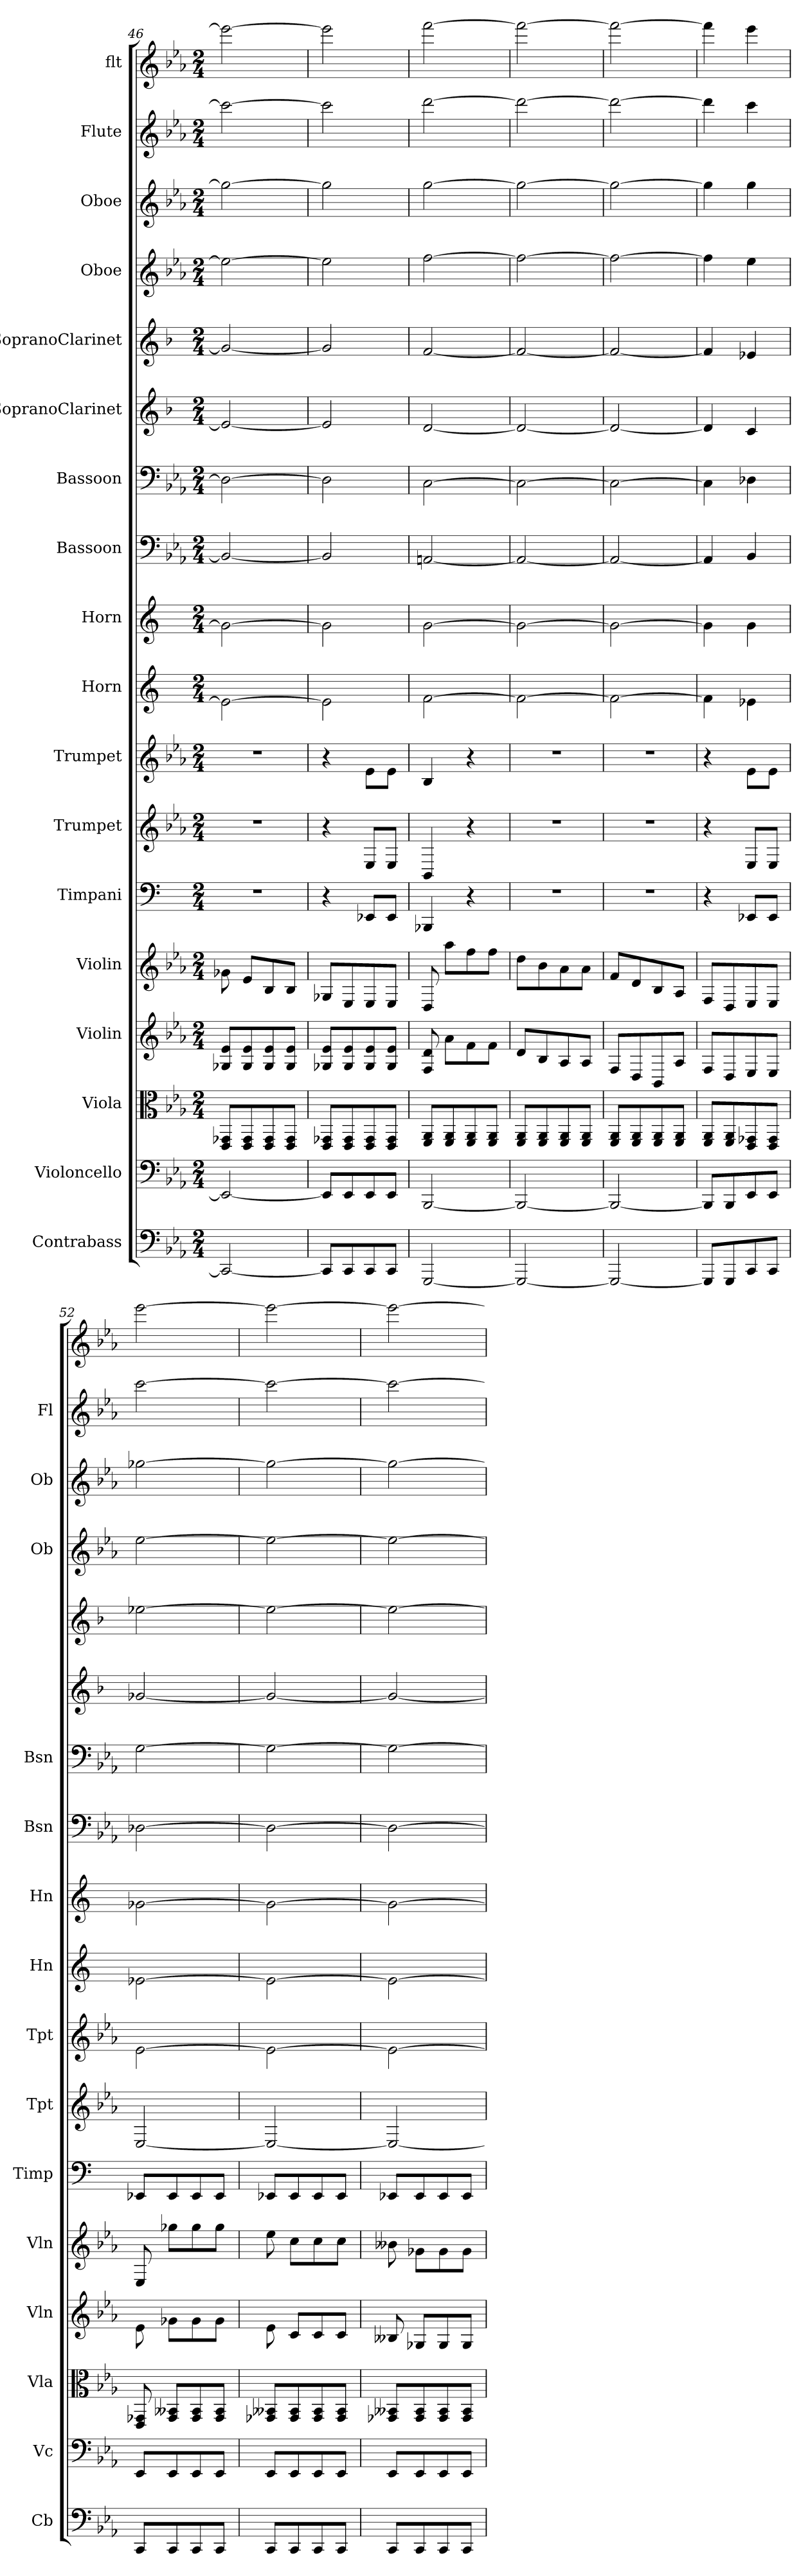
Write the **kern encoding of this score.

**kern	**kern	**kern	**kern	**kern	**kern	**kern	**kern	**kern	**kern	**kern	**kern	**kern	**kern	**kern	**kern	**kern	**kern
*part18	*part17	*part16	*part15	*part14	*part13	*part12	*part11	*part10	*part9	*part8	*part7	*part6	*part5	*part4	*part3	*part2	*part1
*staff18	*staff17	*staff16	*staff15	*staff14	*staff13	*staff12	*staff11	*staff10	*staff9	*staff8	*staff7	*staff6	*staff5	*staff4	*staff3	*staff2	*staff1
*I"Contrabass	*I"Violoncello	*I"Viola	*I"Violin	*I"Violin	*I"Timpani	*I"Trumpet	*I"Trumpet	*I"Horn	*I"Horn	*I"Bassoon	*I"Bassoon	*I"SopranoClarinet	*I"SopranoClarinet	*I"Oboe	*I"Oboe	*I"Flute	*I"flt
*I'Cb	*I'Vc	*I'Vla	*I'Vln	*I'Vln	*I'Timp	*I'Tpt	*I'Tpt	*I'Hn	*I'Hn	*I'Bsn	*I'Bsn	*	*	*I'Ob	*I'Ob	*I'Fl	*
*clefF4	*clefF4	*clefC3	*clefG2	*clefG2	*clefF4	*clefG2	*clefG2	*clefG2	*clefG2	*clefF4	*clefF4	*clefG2	*clefG2	*clefG2	*clefG2	*clefG2	*clefG2
*k[b-e-a-]	*k[b-e-a-]	*k[b-e-a-]	*k[b-e-a-]	*k[b-e-a-]	*k[]	*k[b-e-a-]	*k[b-e-a-]	*k[]	*k[]	*k[b-e-a-]	*k[b-e-a-]	*k[b-]	*k[b-]	*k[b-e-a-]	*k[b-e-a-]	*k[b-e-a-]	*k[b-e-a-]
*c:	*c:	*c:	*c:	*c:	*	*c:	*c:	*	*	*c:	*c:	*	*	*c:	*c:	*c:	*c:
*M2/4	*M2/4	*M2/4	*M2/4	*M2/4	*M2/4	*M2/4	*M2/4	*M2/4	*M2/4	*M2/4	*M2/4	*M2/4	*M2/4	*M2/4	*M2/4	*M2/4	*M2/4
=46	=46	=46	=46	=46	=46	=46	=46	=46	=46	=46	=46	=46	=46	=46	=46	=46	=46
2CC/_	2EE-/_	8EE-/ 8GG-X/L	8G-X/ 8e-/L	8g-X\	2r	2r	2r	2e-\_	2g\_	2BB-/_	2D-\_	2e-/_	2g/_	2ee-\_	2gg\_	2ccc\_	2eee-\_
.	.	8EE-/ 8GG-/	8G-/ 8e-/	8e-/L	.	.	.	.	.	.	.	.	.	.	.	.	.
.	.	8EE-/ 8GG-/	8G-/ 8e-/	8B-/	.	.	.	.	.	.	.	.	.	.	.	.	.
.	.	8EE-/ 8GG-/J	8G-/ 8e-/J	8B-/J	.	.	.	.	.	.	.	.	.	.	.	.	.
=47	=47	=47	=47	=47	=47	=47	=47	=47	=47	=47	=47	=47	=47	=47	=47	=47	=47
8CC/L]	8EE-/L]	8EE-/ 8GG-X/L	8G-X/ 8e-/L	8G-X/L	4r	4r	4r	2e-\]	2g\]	2BB-/]	2D-\]	2e-/]	2g/]	2ee-\]	2gg\]	2ccc\]	2eee-\]
8CC/	8EE-/	8EE-/ 8GG-/	8G-/ 8e-/	8E-/	.	.	.	.	.	.	.	.	.	.	.	.	.
8CC/	8EE-/	8EE-/ 8GG-/	8G-/ 8e-/	8E-/	8EE-X/L	8E-/L	8e-\L	.	.	.	.	.	.	.	.	.	.
8CC/J	8EE-/J	8EE-/ 8GG-/J	8G-/ 8e-/J	8E-/J	8EE-/J	8E-/J	8e-\J	.	.	.	.	.	.	.	.	.	.
=48	=48	=48	=48	=48	=48	=48	=48	=48	=48	=48	=48	=48	=48	=48	=48	=48	=48
[2GGG/	[2BBB-/	8FF/ 8AA-/L	8F/ 8d/	8D/	4BBB-X/	4BB-/	4B-/	[2f\	[2g\	[2AAn/	[2C\	[2d/	[2f/	[2ff\	[2gg\	[2ddd\	[2fff\
.	.	8FF/ 8AA-/	8a-\L	8aa-\L	.	.	.	.	.	.	.	.	.	.	.	.	.
.	.	8FF/ 8AA-/	8f\	8ff\	4r	4r	4r	.	.	.	.	.	.	.	.	.	.
.	.	8FF/ 8AA-/J	8f\J	8ff\J	.	.	.	.	.	.	.	.	.	.	.	.	.
=49	=49	=49	=49	=49	=49	=49	=49	=49	=49	=49	=49	=49	=49	=49	=49	=49	=49
2GGG/_	2BBB-/_	8FF/ 8AA-/L	8d/L	8dd\L	2r	2r	2r	2f\_	2g\_	2AA/_	2C\_	2d/_	2f/_	2ff\_	2gg\_	2ddd\_	2fff\_
.	.	8FF/ 8AA-/	8B-/	8b-\	.	.	.	.	.	.	.	.	.	.	.	.	.
.	.	8FF/ 8AA-/	8A-/	8a-\	.	.	.	.	.	.	.	.	.	.	.	.	.
.	.	8FF/ 8AA-/J	8A-/J	8a-\J	.	.	.	.	.	.	.	.	.	.	.	.	.
=50	=50	=50	=50	=50	=50	=50	=50	=50	=50	=50	=50	=50	=50	=50	=50	=50	=50
2GGG/_	2BBB-/_	8FF/ 8AA-/L	8F/L	8f/L	2r	2r	2r	2f\_	2g\_	2AA/_	2C\_	2d/_	2f/_	2ff\_	2gg\_	2ddd\_	2fff\_
.	.	8FF/ 8AA-/	8D/	8d/	.	.	.	.	.	.	.	.	.	.	.	.	.
.	.	8FF/ 8AA-/	8BB-/	8B-/	.	.	.	.	.	.	.	.	.	.	.	.	.
.	.	8FF/ 8AA-/J	8A-/J	8A-/J	.	.	.	.	.	.	.	.	.	.	.	.	.
=51	=51	=51	=51	=51	=51	=51	=51	=51	=51	=51	=51	=51	=51	=51	=51	=51	=51
8GGG/L]	8BBB-/L]	8FF/ 8AA-/L	8F/L	8F/L	4r	4r	4r	4f\]	4g\]	4AA/]	4C\]	4d/]	4f/]	4ff\]	4gg\]	4ddd\]	4fff\]
8GGG/	8BBB-/	8FF/ 8AA-/	8D/	8D/	.	.	.	.	.	.	.	.	.	.	.	.	.
8CC/	8EE-/	8EE-/ 8GG-X/	8E-/	8E-/	8EE-X/L	8E-/L	8e-\L	4e-X\	4g\	4BB-/	4D-X\	4c/	4e-X/	4ee-\	4gg\	4ccc\	4eee-\
8CC/J	8EE-/J	8EE-/ 8GG-/J	8E-/J	8E-/J	8EE-/J	8E-/J	8e-\J	.	.	.	.	.	.	.	.	.	.
=52	=52	=52	=52	=52	=52	=52	=52	=52	=52	=52	=52	=52	=52	=52	=52	=52	=52
8CC/L	8EE-/L	8EE-/ 8GG-X/	8e-\	8E-/	8EE-X/L	[2E-/	[2e-\	[2e-X\	[2g-X\	[2D-X\	[2G\	[2g-X/	[2ee-X\	[2ee-\	[2gg-X\	[2ccc\	[2eee-\
8CC/	8EE-/	8GG-/ 8BB--X/L	8g-X\L	8gg-X\L	8EE-/	.	.	.	.	.	.	.	.	.	.	.	.
8CC/	8EE-/	8GG-/ 8BB--/	8g-\	8gg-\	8EE-/	.	.	.	.	.	.	.	.	.	.	.	.
8CC/J	8EE-/J	8GG-/ 8BB--/J	8g-\J	8gg-\J	8EE-/J	.	.	.	.	.	.	.	.	.	.	.	.
=53	=53	=53	=53	=53	=53	=53	=53	=53	=53	=53	=53	=53	=53	=53	=53	=53	=53
8CC/L	8EE-/L	8GG-X/ 8BB--X/L	8e-\	8ee-\	8EE-X/L	2E-/_	2e-\_	2e-\_	2g-\_	2D-\_	2G\_	2g-/_	2ee-\_	2ee-\_	2gg-\_	2ccc\_	2eee-\_
8CC/	8EE-/	8GG-/ 8BB--/	8c/L	8cc\L	8EE-/	.	.	.	.	.	.	.	.	.	.	.	.
8CC/	8EE-/	8GG-/ 8BB--/	8c/	8cc\	8EE-/	.	.	.	.	.	.	.	.	.	.	.	.
8CC/J	8EE-/J	8GG-/ 8BB--/J	8c/J	8cc\J	8EE-/J	.	.	.	.	.	.	.	.	.	.	.	.
=54	=54	=54	=54	=54	=54	=54	=54	=54	=54	=54	=54	=54	=54	=54	=54	=54	=54
8CC/L	8EE-/L	8GG-X/ 8BB--X/L	8B--X/	8b--X\	8EE-X/L	2E-/_	2e-\_	2e-\_	2g-\_	2D-\_	2G\_	2g-/_	2ee-\_	2ee-\_	2gg-\_	2ccc\_	2eee-\_
8CC/	8EE-/	8GG-/ 8BB--/	8G-X/L	8g-X\L	8EE-/	.	.	.	.	.	.	.	.	.	.	.	.
8CC/	8EE-/	8GG-/ 8BB--/	8G-/	8g-\	8EE-/	.	.	.	.	.	.	.	.	.	.	.	.
8CC/J	8EE-/J	8GG-/ 8BB--/J	8G-/J	8g-\J	8EE-/J	.	.	.	.	.	.	.	.	.	.	.	.
=	=	=	=	=	=	=	=	=	=	=	=	=	=	=	=	=	=
*-	*-	*-	*-	*-	*-	*-	*-	*-	*-	*-	*-	*-	*-	*-	*-	*-	*-
